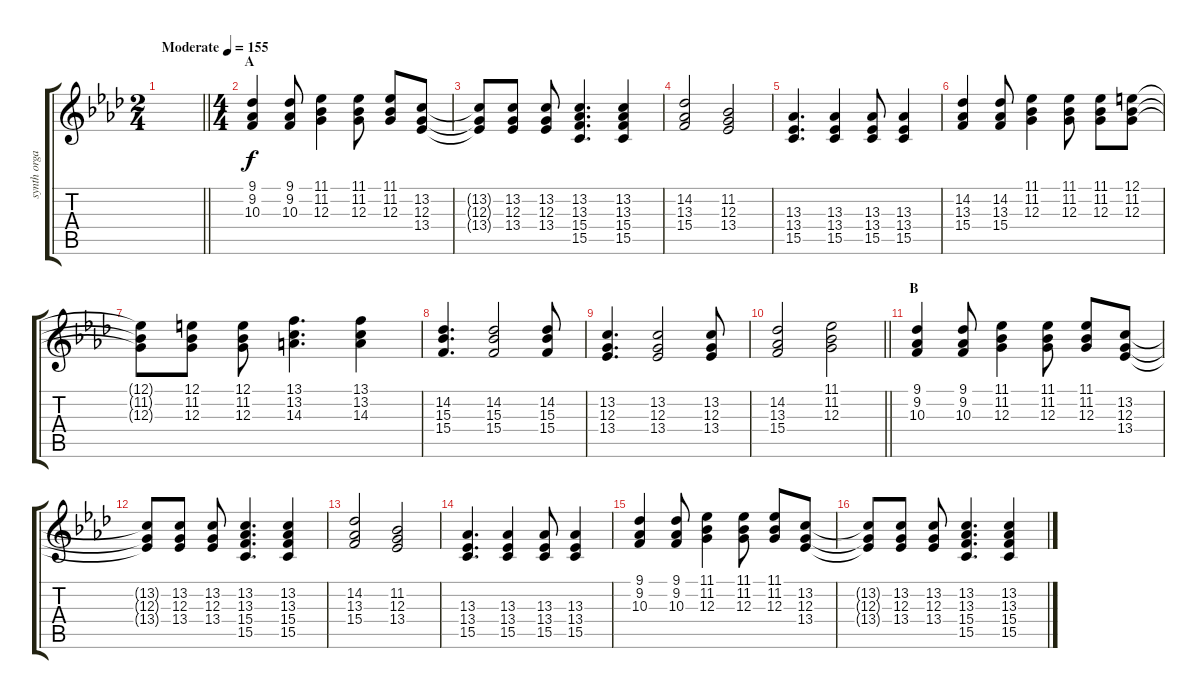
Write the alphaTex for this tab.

\track ("synth organ" "synth orga") {instrument electricgrandpiano}
\staff {score tabs}
\tuning (E4 B3 G3 D3 A2 E2) {hide}
\ts (2 4)
\tempo (155 "Moderate")
\clef g2
\barLineRight lightlight
\ks ab
|
\ts (4 4)
\section ("" "A")
(9.1 9.2 10.3).4 (9.1 9.2 10.3).8 (11.1 11.2 12.3).4 (11.1 11.2 12.3).8 (11.1 11.2 12.3).8 (13.2 12.3 13.4).8 |
(13.2{t} 12.3{t} 13.4{t}).8 (13.2 12.3 13.4).8 (13.2 12.3 13.4).8 (13.2 13.3 15.4 15.5).4{d} (13.2 13.3 15.4 15.5).4 |
(14.2 13.3 15.4).2 (11.2 12.3 13.4).2 |
(13.3 13.4 15.5).4{d} (13.3 13.4 15.5).4 (13.3 13.4 15.5).8 (13.3 13.4 15.5).4 |
(14.2 13.3 15.4).4 (14.2 13.3 15.4).8 (11.1 11.2 12.3).4 (11.1 11.2 12.3).8 (11.1 11.2 12.3).8 (12.1 11.2 12.3).8 |
(12.1{t} 11.2{t} 12.3{t}).8 (12.1 11.2 12.3).8 (12.1 11.2 12.3).8 (13.1 13.2 14.3).4{d} (13.1 13.2 14.3).4 |
(14.2 15.3 15.4).4{d} (14.2 15.3 15.4).2 (14.2 15.3 15.4).8 |
(13.2 12.3 13.4).4{d} (13.2 12.3 13.4).2 (13.2 12.3 13.4).8 |
\barLineRight lightlight
(14.2 13.3 15.4).2 (11.1 11.2 12.3).2 |
\section ("" "B")
(9.1 9.2 10.3).4 (9.1 9.2 10.3).8 (11.1 11.2 12.3).4 (11.1 11.2 12.3).8 (11.1 11.2 12.3).8 (13.2 12.3 13.4).8 |
(13.2{t} 12.3{t} 13.4{t}).8 (13.2 12.3 13.4).8 (13.2 12.3 13.4).8 (13.2 13.3 15.4 15.5).4{d} (13.2 13.3 15.4 15.5).4 |
(14.2 13.3 15.4).2 (11.2 12.3 13.4).2 |
(13.3 13.4 15.5).4{d} (13.3 13.4 15.5).4 (13.3 13.4 15.5).8 (13.3 13.4 15.5).4 |
(9.1 9.2 10.3).4 (9.1 9.2 10.3).8 (11.1 11.2 12.3).4 (11.1 11.2 12.3).8 (11.1 11.2 12.3).8 (13.2 12.3 13.4).8 |
(13.2{t} 12.3{t} 13.4{t}).8 (13.2 12.3 13.4).8 (13.2 12.3 13.4).8 (13.2 13.3 15.4 15.5).4{d} (13.2 13.3 15.4 15.5).4
